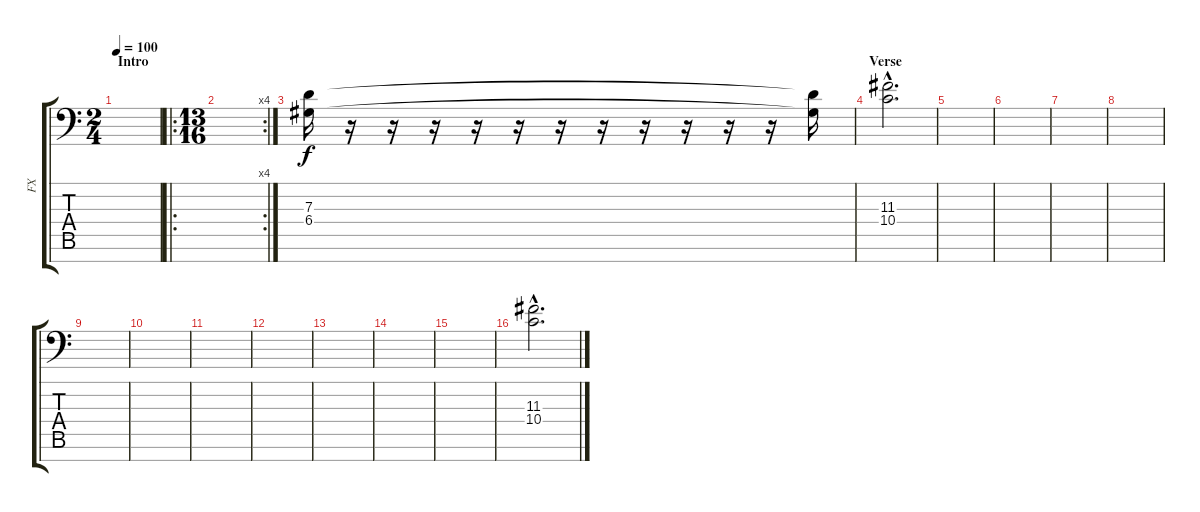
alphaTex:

\track ("FX" "FX") {instrument brightacousticpiano}
\staff {score tabs}
\tuning (E4 B3 G3 D3 A2 E2 C-1) {hide}
\ts (2 4)
\section ("" "Intro")
\tempo 100
\clef f4
\ks c
|
\ro
\rc 4
\ts (13 16)
|
(7.3 6.4).16{instrument pad2warm} r.16 r.16 r.16 r.16 r.16 r.16 r.16 r.16 r.16 r.16 r.16 (7.3{t} 6.4{t}).16 |
\section ("" "Verse")
(11.3{hac} 10.4{hac}).2{d} |
|
|
|
|
|
|
|
|
|
|
|
(11.3{hac} 10.4{hac}).2{d}
